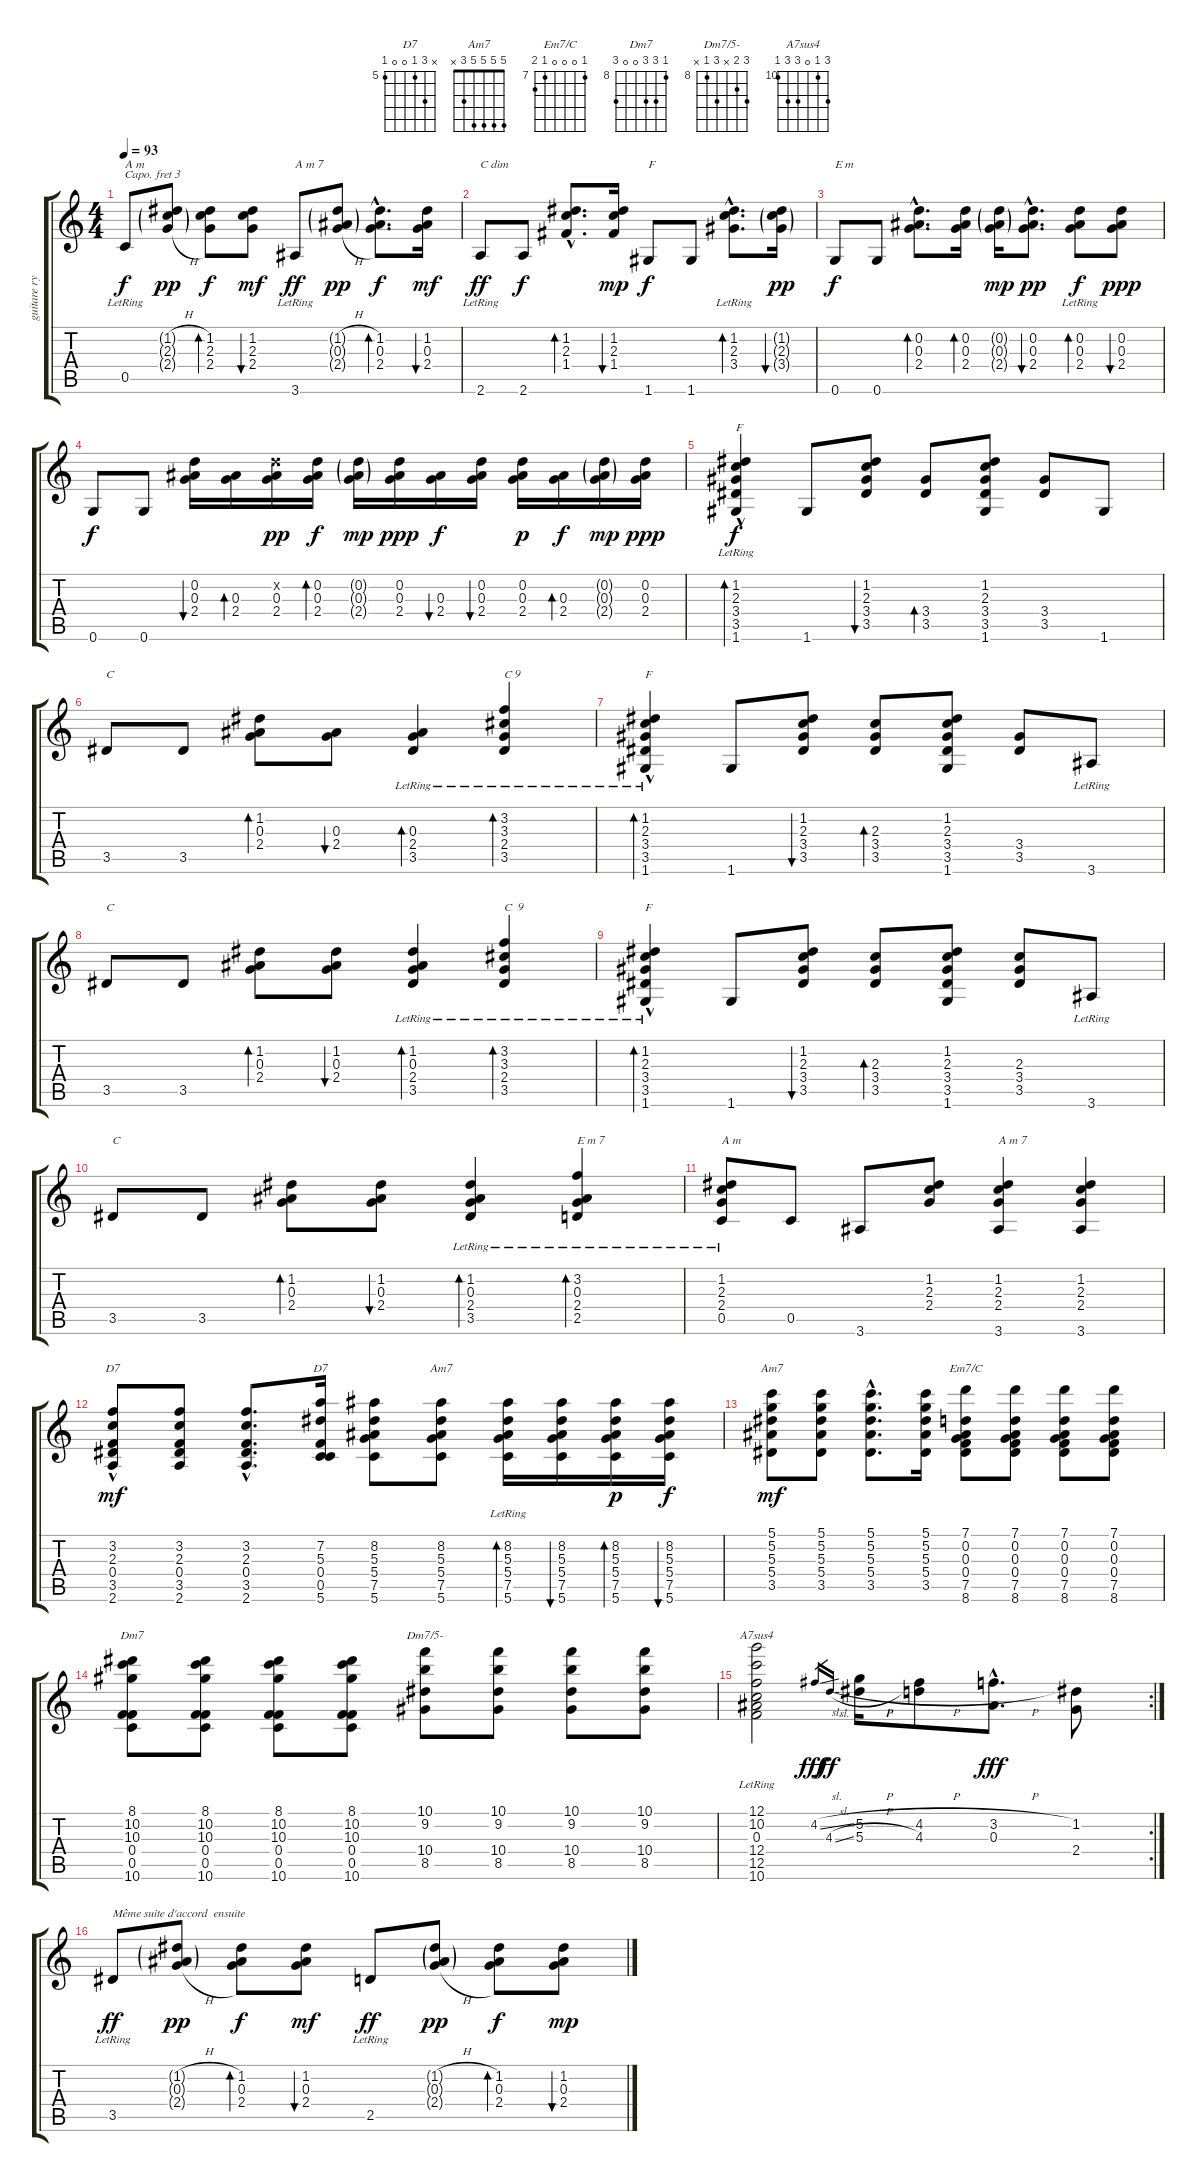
\track ("guitare rythmique" "guitare ry") {instrument acousticguitarsteel}
\staff {score tabs}
\capo 3
\tuning (E4 B3 G3 D3 A2 E2) {hide}
\chord ("D7" x 3 2 0 3 2)
\chord ("D7" x 7 5 0 0 5) {firstfret 5}
\chord ("Am7" x 8 5 5 7 5) {firstfret 5}
\chord ("Am7" 5 5 5 5 3 x)
\chord ("Em7/C" 7 0 0 0 7 8) {firstfret 7}
\chord ("Dm7" 8 10 10 0 0 10) {firstfret 8}
\chord ("Dm7/5-" 10 9 x 10 8 x) {firstfret 8}
\chord ("A7sus4" 12 10 0 12 12 10) {firstfret 10}
\ts (4 4)
\tempo 93
\clef g2
\ks c
0.5{lr}.8{txt "A m" dy f} (1.2{h g} 2.3{h g} 2.4{h g}).8{dy pp} (1.2 2.3 2.4).8{bd 30 dy f} (1.2 2.3 2.4).8{bu 30 dy mf} 3.6{lr}.8{txt "A m 7" dy ff} (1.2{h g} 0.3{h g} 2.4{h g}).8{dy pp} (1.2{hac} 0.3{hac} 2.4{hac}).8{d bd 30 dy f} (1.2 0.3 2.4).16{bu 30 dy mf} |
2.6{lr}.8{txt "C dim" dy ff} 2.6.8{dy f} (1.2{hac} 2.3{hac} 1.4{hac}).8{d bd 30} (1.2 2.3 1.4).16{bu 30 dy mp} 1.6.8{txt "F" dy f} 1.6.8 (1.2{hac lr} 2.3{hac lr} 3.4{hac lr}).8{d bd 30} (1.2{g} 2.3{g} 3.4{g}).16{bu 30 dy pp} |
0.6.8{txt "E m" dy f} 0.6.8 (0.2{hac} 0.3{hac} 2.4{hac}).8{d bd 30} (0.2 0.3 2.4).16{bd 30} (0.2{g} 0.3{g} 2.4{g}).16{dy mp} (0.2{hac} 0.3{hac} 2.4{hac}).8{d bu 30 dy pp} (0.2{lr} 0.3{lr} 2.4{lr}).8{bd 30 dy f} (0.2 0.3 2.4).8{bu 30 dy ppp} |
0.6.8{dy f} 0.6.8 (0.2 0.3 2.4).16{bu 30} (0.3 2.4).16{bd 30} (0.2{x} 0.3 2.4).16{dy pp} (0.2 0.3 2.4).16{bd 30 dy f} (0.2{g} 0.3{g} 2.4{g}).16{dy mp} (0.2 0.3 2.4).16{dy ppp} (0.3 2.4).16{bu 30 dy f} (0.2 0.3 2.4).16{bu 30} (0.2 0.3 2.4).16{dy p} (0.3 2.4).16{bd 30 dy f} (0.2{g} 0.3{g} 2.4{g}).16{dy mp} (0.2 0.3 2.4).16{dy ppp} |
(1.2{lr} 2.3{lr} 3.4{lr} 3.5{hac lr} 1.6{lr}).4{bd 30 txt "F" dy f} 1.6.8 (1.2 2.3 3.4 3.5).8{bu 30} (3.4 3.5).8{bd 30} (1.2 2.3 3.4 3.5 1.6).8 (3.4 3.5).8 1.6.8 |
3.5.8{txt "C"} 3.5.8 (1.2 0.3 2.4).8{bd 30} (0.3 2.4).8{bu 30} (0.3{lr} 2.4{lr} 3.5{lr}).4{bd 30} (3.2{lr} 3.3{lr} 2.4{lr} 3.5{lr}).4{bd 30 txt "C 9"} |
(1.2{lr} 2.3{lr} 3.4{lr} 3.5{hac lr} 1.6{lr}).4{bd 30 txt "F"} 1.6.8 (1.2 2.3 3.4 3.5).8{bu 30} (2.3 3.4 3.5).8{bd 30} (1.2 2.3 3.4 3.5 1.6).8 (3.4 3.5).8 3.6{lr}.8 |
3.5.8{txt "C"} 3.5.8 (1.2 0.3 2.4).8{bd 30} (1.2 0.3 2.4).8{bu 30} (1.2{lr} 0.3{lr} 2.4{lr} 3.5{lr}).4{bd 30} (3.2{lr} 3.3{lr} 2.4{lr} 3.5{lr}).4{bd 30 txt "C  9"} |
(1.2{lr} 2.3{lr} 3.4{lr} 3.5{hac lr} 1.6{lr}).4{bd 30 txt "F"} 1.6.8 (1.2 2.3 3.4 3.5).8{bu 30} (2.3 3.4 3.5).8{bd 30} (1.2 2.3 3.4 3.5 1.6).8 (2.3 3.4 3.5).8 3.6{lr}.8 |
3.5.8{txt "C"} 3.5.8 (1.2 0.3 2.4).8{bd 30} (1.2 0.3 2.4).8{bu 30} (1.2{lr} 0.3{lr} 2.4{lr} 3.5{lr}).4{bd 30} (3.2{lr} 0.3{lr} 2.4{lr} 2.5{lr}).4{bd 30 txt "E m 7"} |
(1.2{lr} 2.3{lr} 2.4{lr} 0.5{lr}).8{txt "A m"} 0.5.8 3.6.8 (1.2 2.3 2.4).8 (1.2 2.3 2.4 3.6).4{txt "A m 7"} (1.2 2.3 2.4 3.6).4 |
(3.2 2.3 0.4 3.5 2.6{hac}).8{ch "D7" dy mf} (3.2 2.3 0.4 3.5 2.6).8 (3.2{hac} 2.3{hac} 0.4{hac} 3.5{hac} 2.6{hac}).8{d} (7.2 5.3 0.4 0.5 5.6).16{ch "D7"} (8.2 5.3 5.4 7.5 5.6).8 (8.2 5.3 5.4 7.5 5.6).8{ch "Am7"} (8.2{lr} 5.3{lr} 5.4{lr} 7.5{lr} 5.6{lr}).16{bd 30} (8.2 5.3 5.4 7.5 5.6).16{bu 30} (8.2 5.3 5.4 7.5 5.6).16{bd 30 dy p} (8.2 5.3 5.4 7.5 5.6).16{bu 30 dy f} |
(5.1 5.2 5.3 5.4 3.5).8{ch "Am7" dy mf} (5.1 5.2 5.3 5.4 3.5).8 (5.1{hac} 5.2{hac} 5.3{hac} 5.4{hac} 3.5{hac}).8{d} (5.1 5.2 5.3 5.4 3.5).16 (7.1 0.2 0.3 0.4 7.5 8.6).8{ch "Em7/C"} (7.1 0.2 0.3 0.4 7.5 8.6).8 (7.1 0.2 0.3 0.4 7.5 8.6).8 (7.1 0.2 0.3 0.4 7.5 8.6).8 |
(8.1 10.2 10.3 0.4 0.5 10.6).8{ch "Dm7"} (8.1 10.2 10.3 0.4 0.5 10.6).8 (8.1 10.2 10.3 0.4 0.5 10.6).8 (8.1 10.2 10.3 0.4 0.5 10.6).8 (10.1 9.2 10.4 8.5).8{ch "Dm7/5-"} (10.1 9.2 10.4 8.5).8 (10.1 9.2 10.4 8.5).8 (10.1 9.2 10.4 8.5).8 |
\rc 2
(12.1{lr} 10.2{lr} 0.3{lr} 12.4{lr} 12.5{lr} 10.6{lr}).2{ch "A7sus4"} 4.2{sl}.16{gr dy fff} 4.3{sl}.16{gr dy ff} (5.2{h} 5.3{h}).16 (4.2{h} 4.3).8 (3.2{h hac} 0.3{hac}).8{d dy fff} (1.2 2.4).8 |
3.5{lr}.8{txt "Même suite d'accord  ensuite" dy ff} (1.2{h g} 0.3{h g} 2.4{h g}).8{dy pp} (1.2 0.3 2.4).8{bd 60 dy f} (1.2 0.3 2.4).8{bu 60 dy mf} 2.5{lr}.8{dy ff} (1.2{h g} 0.3{h g} 2.4{h g}).8{dy pp} (1.2 0.3 2.4).8{bd 60 dy f} (1.2 0.3 2.4).8{bu 60 dy mp}
